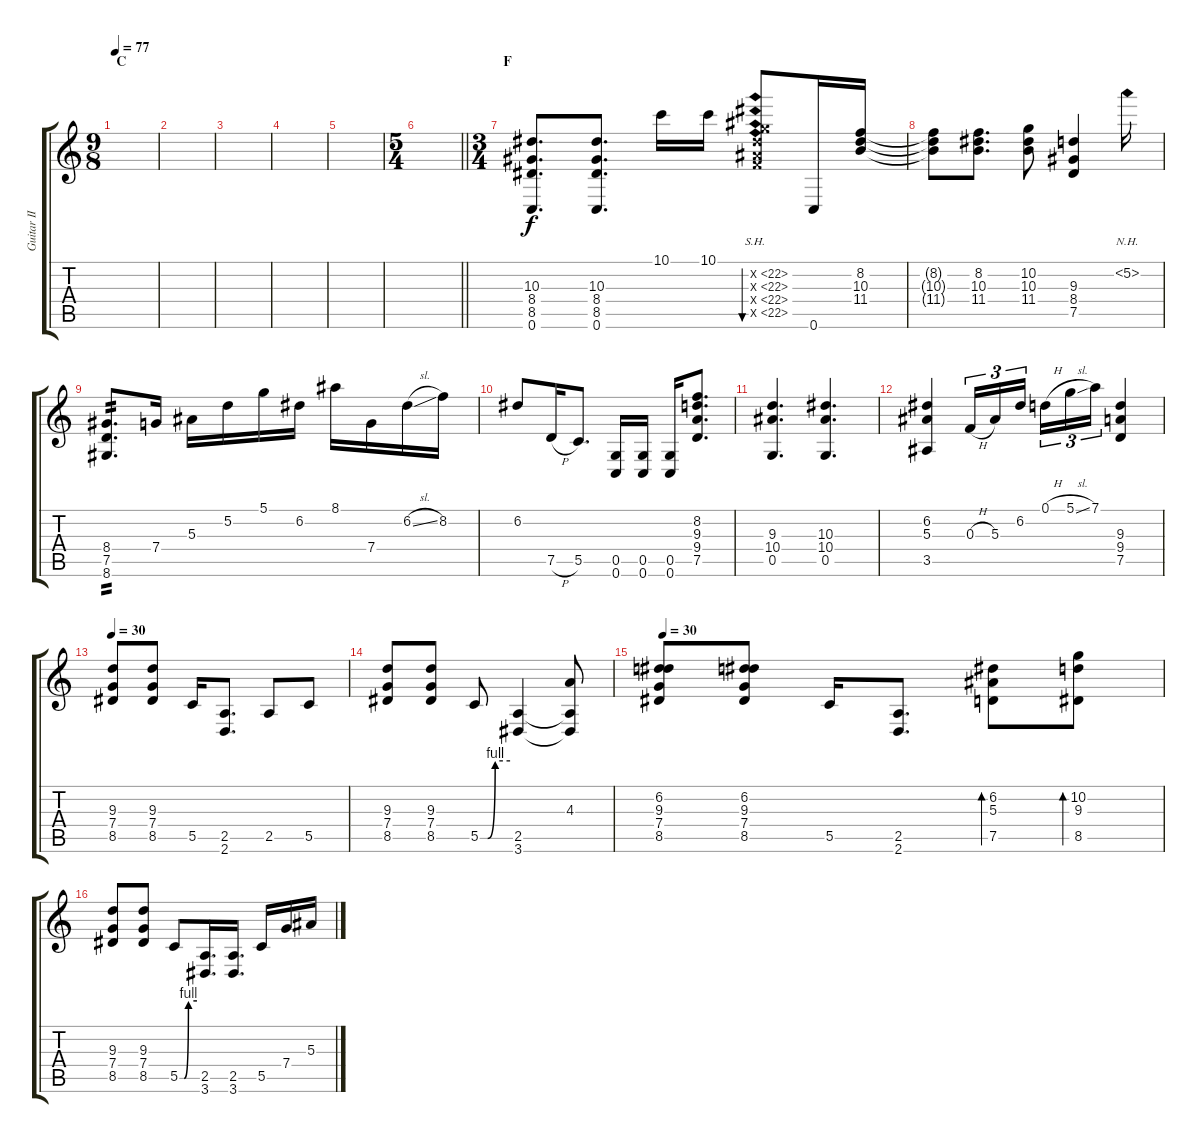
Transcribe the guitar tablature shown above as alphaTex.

\track ("Guitar II" "Guitar II") {instrument acousticguitarnylon}
\staff {score tabs}
\tuning (D4 A3 F3 C3 G2 C2) {hide}
\ts (9 8)
\section ("" "C")
\tempo 77
\clef g2
\ks c
|
|
|
|
|
\ts (5 4)
\barLineRight lightlight
|
\ts (3 4)
\section ("" "F")
(10.3 8.4 8.5 0.6).8{d} (10.3 8.4 8.5 0.6).8{d} 10.1.16 10.1.16 (10.2{sh 12 x} 10.3{sh 12 x} 10.4{sh 12 x} 10.5{sh 12 x}).8{bu 120} 0.6.16 (8.2 10.3 11.4).16 |
(8.2{t} 10.3{t} 11.4{t}).8 (8.2 10.3 11.4).8{d} (10.2 10.3 11.4).8 (9.3 8.4 7.5).4 5.2{nh}.16 |
(8.4 7.5 8.6).8{d tp 2} 7.4.16 5.3.16 5.2.16 5.1.16 6.2.16 8.1.16 7.4.16 6.2{sl}.16 8.2.16 |
6.2.8 7.5{h}.16 5.5.8{d} (0.5 0.6).16 (0.5 0.6).16 (0.5 0.6).16 (8.2 9.3 9.4 7.5).8{d} |
(9.3 10.4 0.5).4{d} (10.3 10.4 0.5).4{d} |
(6.2 5.3 3.5).4 0.3{h}.16{tu (3 2)} 5.3.16{tu (3 2)} 6.2.16{tu (3 2) beam splitsecondary} 0.1{h}.16{tu (3 2)} 5.1{sl}.16{tu (3 2)} 7.1.16{tu (3 2)} (9.3 9.4 7.5).4 |
\tempo 30
(9.3 7.4 8.5).8 (9.3 7.4 8.5).8 5.5.16 (2.5 2.6).8{d} 2.5.8 5.5.8 |
(9.3 7.4 8.5).8 (9.3 7.4 8.5).8 5.5{be (custom 0 0 15 0 30 4 60 4)}.8 (2.5 3.6).4 (4.3 2.5{t} 3.6{t}).8 |
\tempo 30
(6.2 9.3 7.4 8.5).8 (6.2 9.3 7.4 8.5).8 5.5.16 (2.5 2.6).8{d} (6.2 5.3 7.5).8{bd 30} (10.2 9.3 8.5).8{bd 30} |
(9.3 7.4 8.5).8 (9.3 7.4 8.5).8 5.5{be (custom 0 0 15 0 30 4 60 4)}.8 (2.5 3.6).16{d} (2.5 3.6).16{d} 5.5.16 7.4.16 5.3.16
